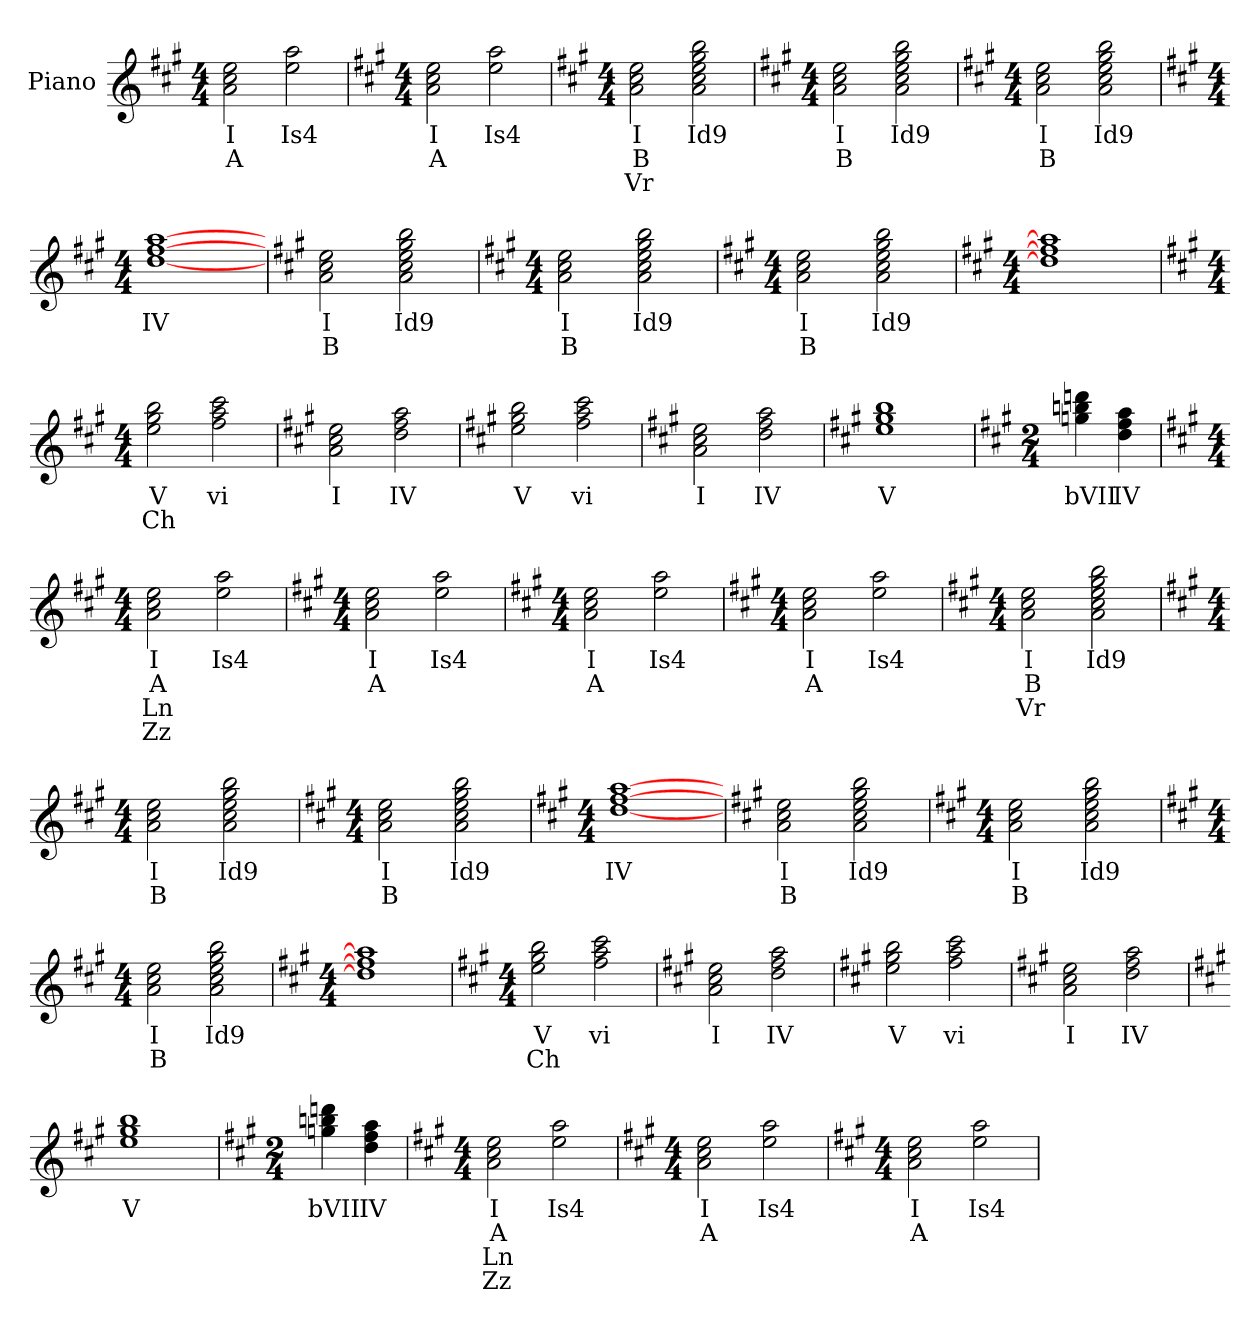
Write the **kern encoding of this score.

**kern	**text	**text	**text	**text
*part1	*part1	*part1	*part1	*part1
*staff1	*staff1	*staff1	*staff1	*staff1
*I"Piano	*	*	*	*
*I'Pno	*	*	*	*
*k[f#c#g#]	*	*	*	*
*A:	*	*	*	*
*M4/4	*	*	*	*
=	=	=	=	=
2a 2cc# 2ee	I	A	.	.
2ee 2aa	Is4	.	.	.
=	=	=	=	=
*k[f#c#g#]	*	*	*	*
*A:	*	*	*	*
*M4/4	*	*	*	*
2a 2cc# 2ee	I	A	.	.
2ee 2aa	Is4	.	.	.
=	=	=	=	=
*k[f#c#g#]	*	*	*	*
*A:	*	*	*	*
*M4/4	*	*	*	*
2a 2cc# 2ee	I	B	Vr	.
2a 2cc# 2ee 2gg# 2bb	Id9	.	.	.
=	=	=	=	=
*k[f#c#g#]	*	*	*	*
*A:	*	*	*	*
*M4/4	*	*	*	*
2a 2cc# 2ee	I	B	.	.
2a 2cc# 2ee 2gg# 2bb	Id9	.	.	.
=	=	=	=	=
*k[f#c#g#]	*	*	*	*
*A:	*	*	*	*
*M4/4	*	*	*	*
2a 2cc# 2ee	I	B	.	.
2a 2cc# 2ee 2gg# 2bb	Id9	.	.	.
=	=	=	=	=
*k[f#c#g#]	*	*	*	*
*A:	*	*	*	*
*M4/4	*	*	*	*
[1dd [1ff# [1aa	IV	.	.	.
=	=	=	=	=
*k[f#c#g#]	*	*	*	*
*A:	*	*	*	*
2a 2cc# 2ee	I	B	.	.
2a 2cc# 2ee 2gg# 2bb	Id9	.	.	.
=	=	=	=	=
*k[f#c#g#]	*	*	*	*
*A:	*	*	*	*
*M4/4	*	*	*	*
2a 2cc# 2ee	I	B	.	.
2a 2cc# 2ee 2gg# 2bb	Id9	.	.	.
=	=	=	=	=
*k[f#c#g#]	*	*	*	*
*A:	*	*	*	*
*M4/4	*	*	*	*
2a 2cc# 2ee	I	B	.	.
2a 2cc# 2ee 2gg# 2bb	Id9	.	.	.
=	=	=	=	=
*k[f#c#g#]	*	*	*	*
*A:	*	*	*	*
*M4/4	*	*	*	*
1dd] 1ff#] 1aa]	.	.	.	.
=	=	=	=	=
*k[f#c#g#]	*	*	*	*
*A:	*	*	*	*
*M4/4	*	*	*	*
2ee 2gg# 2bb	V	Ch	.	.
2ff# 2aa 2ccc#	vi	.	.	.
=	=	=	=	=
*k[f#c#g#]	*	*	*	*
*A:	*	*	*	*
2a 2cc# 2ee	I	.	.	.
2dd 2ff# 2aa	IV	.	.	.
=	=	=	=	=
*k[f#c#g#]	*	*	*	*
*A:	*	*	*	*
2ee 2gg# 2bb	V	.	.	.
2ff# 2aa 2ccc#	vi	.	.	.
=	=	=	=	=
*k[f#c#g#]	*	*	*	*
*A:	*	*	*	*
2a 2cc# 2ee	I	.	.	.
2dd 2ff# 2aa	IV	.	.	.
=	=	=	=	=
*k[f#c#g#]	*	*	*	*
*A:	*	*	*	*
1ee 1gg# 1bb	V	.	.	.
=	=	=	=	=
*k[f#c#g#]	*	*	*	*
*A:	*	*	*	*
*M2/4	*	*	*	*
4ggn 4bbn 4dddn	bVII	.	.	.
4dd 4ff# 4aa	IV	.	.	.
=	=	=	=	=
*k[f#c#g#]	*	*	*	*
*A:	*	*	*	*
*M4/4	*	*	*	*
2a 2cc# 2ee	I	A	Ln	Zz
2ee 2aa	Is4	.	.	.
=	=	=	=	=
*k[f#c#g#]	*	*	*	*
*A:	*	*	*	*
*M4/4	*	*	*	*
2a 2cc# 2ee	I	A	.	.
2ee 2aa	Is4	.	.	.
=	=	=	=	=
*k[f#c#g#]	*	*	*	*
*A:	*	*	*	*
*M4/4	*	*	*	*
2a 2cc# 2ee	I	A	.	.
2ee 2aa	Is4	.	.	.
=	=	=	=	=
*k[f#c#g#]	*	*	*	*
*A:	*	*	*	*
*M4/4	*	*	*	*
2a 2cc# 2ee	I	A	.	.
2ee 2aa	Is4	.	.	.
=	=	=	=	=
*k[f#c#g#]	*	*	*	*
*A:	*	*	*	*
*M4/4	*	*	*	*
2a 2cc# 2ee	I	B	Vr	.
2a 2cc# 2ee 2gg# 2bb	Id9	.	.	.
=	=	=	=	=
*k[f#c#g#]	*	*	*	*
*A:	*	*	*	*
*M4/4	*	*	*	*
2a 2cc# 2ee	I	B	.	.
2a 2cc# 2ee 2gg# 2bb	Id9	.	.	.
=	=	=	=	=
*k[f#c#g#]	*	*	*	*
*A:	*	*	*	*
*M4/4	*	*	*	*
2a 2cc# 2ee	I	B	.	.
2a 2cc# 2ee 2gg# 2bb	Id9	.	.	.
=	=	=	=	=
*k[f#c#g#]	*	*	*	*
*A:	*	*	*	*
*M4/4	*	*	*	*
[1dd [1ff# [1aa	IV	.	.	.
=	=	=	=	=
*k[f#c#g#]	*	*	*	*
*A:	*	*	*	*
2a 2cc# 2ee	I	B	.	.
2a 2cc# 2ee 2gg# 2bb	Id9	.	.	.
=	=	=	=	=
*k[f#c#g#]	*	*	*	*
*A:	*	*	*	*
*M4/4	*	*	*	*
2a 2cc# 2ee	I	B	.	.
2a 2cc# 2ee 2gg# 2bb	Id9	.	.	.
=	=	=	=	=
*k[f#c#g#]	*	*	*	*
*A:	*	*	*	*
*M4/4	*	*	*	*
2a 2cc# 2ee	I	B	.	.
2a 2cc# 2ee 2gg# 2bb	Id9	.	.	.
=	=	=	=	=
*k[f#c#g#]	*	*	*	*
*A:	*	*	*	*
*M4/4	*	*	*	*
1dd] 1ff#] 1aa]	.	.	.	.
=	=	=	=	=
*k[f#c#g#]	*	*	*	*
*A:	*	*	*	*
*M4/4	*	*	*	*
2ee 2gg# 2bb	V	Ch	.	.
2ff# 2aa 2ccc#	vi	.	.	.
=	=	=	=	=
*k[f#c#g#]	*	*	*	*
*A:	*	*	*	*
2a 2cc# 2ee	I	.	.	.
2dd 2ff# 2aa	IV	.	.	.
=	=	=	=	=
*k[f#c#g#]	*	*	*	*
*A:	*	*	*	*
2ee 2gg# 2bb	V	.	.	.
2ff# 2aa 2ccc#	vi	.	.	.
=	=	=	=	=
*k[f#c#g#]	*	*	*	*
*A:	*	*	*	*
2a 2cc# 2ee	I	.	.	.
2dd 2ff# 2aa	IV	.	.	.
=	=	=	=	=
*k[f#c#g#]	*	*	*	*
*A:	*	*	*	*
1ee 1gg# 1bb	V	.	.	.
=	=	=	=	=
*k[f#c#g#]	*	*	*	*
*A:	*	*	*	*
*M2/4	*	*	*	*
4ggn 4bbn 4dddn	bVII	.	.	.
4dd 4ff# 4aa	IV	.	.	.
=	=	=	=	=
*k[f#c#g#]	*	*	*	*
*A:	*	*	*	*
*M4/4	*	*	*	*
2a 2cc# 2ee	I	A	Ln	Zz
2ee 2aa	Is4	.	.	.
=	=	=	=	=
*k[f#c#g#]	*	*	*	*
*A:	*	*	*	*
*M4/4	*	*	*	*
2a 2cc# 2ee	I	A	.	.
2ee 2aa	Is4	.	.	.
=	=	=	=	=
*k[f#c#g#]	*	*	*	*
*A:	*	*	*	*
*M4/4	*	*	*	*
2a 2cc# 2ee	I	A	.	.
2ee 2aa	Is4	.	.	.
=	=	=	=	=
*-	*-	*-	*-	*-
